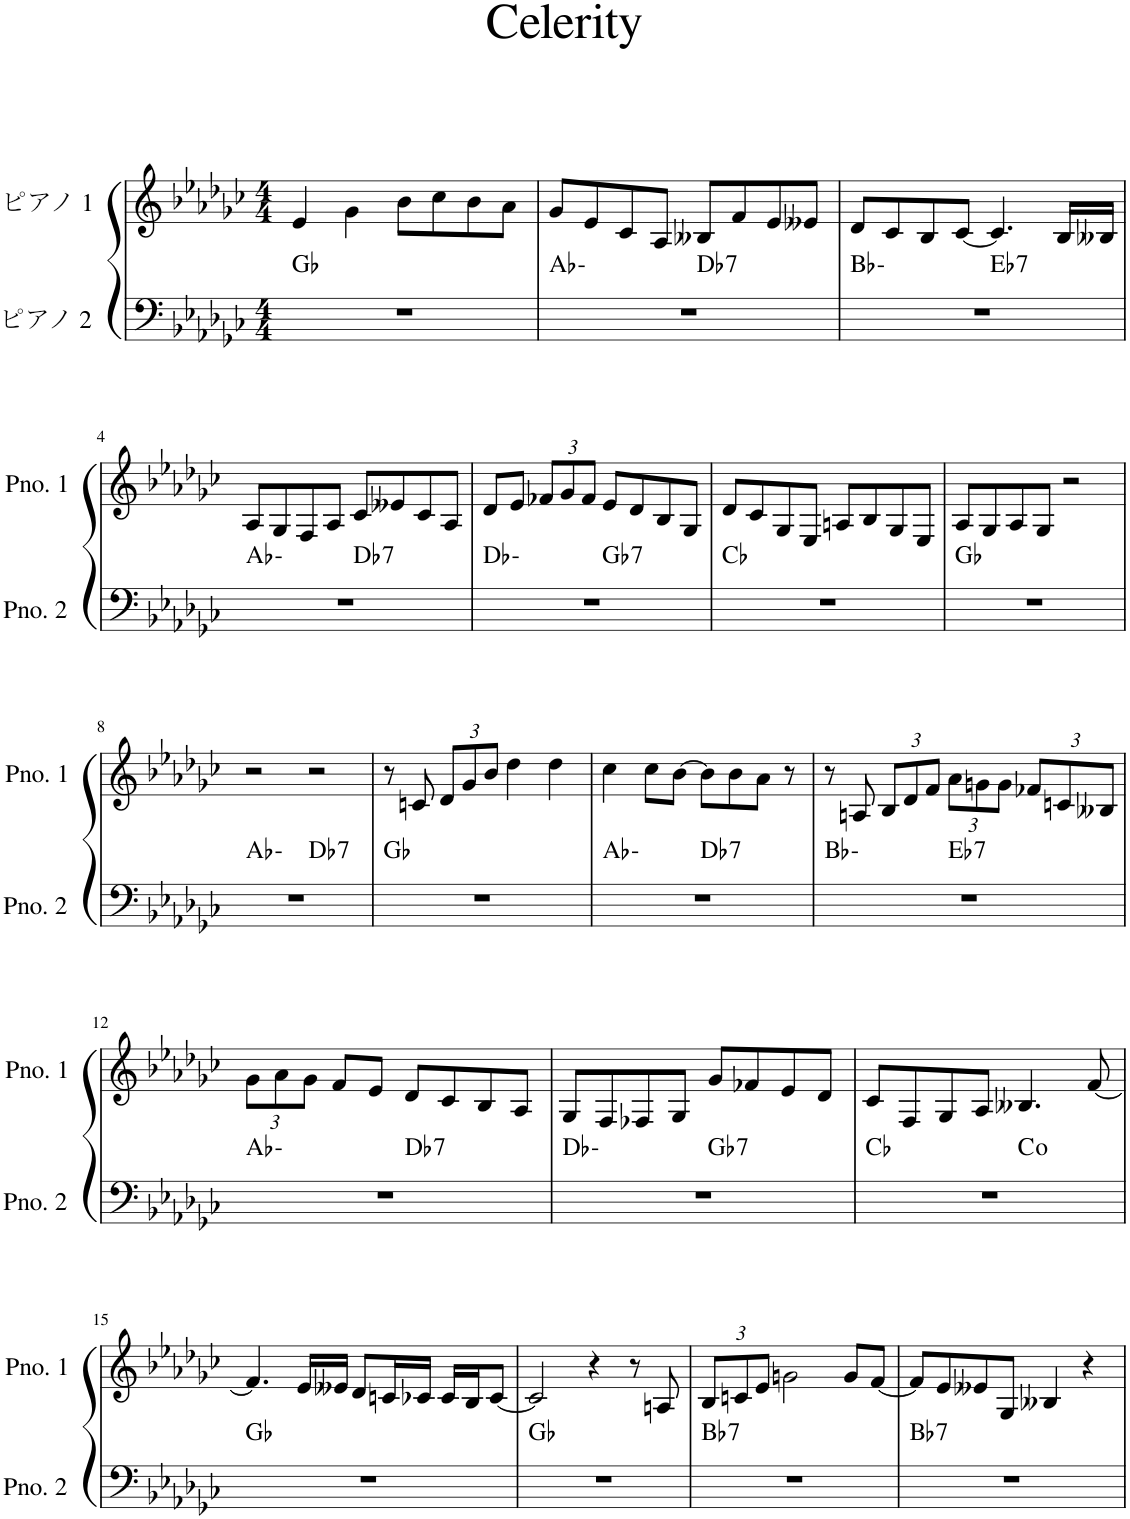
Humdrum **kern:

**kern	**harte	**kern
*part2	*part2	*part1
*staff2	*	*staff1
*I"ピアノ 2	*	*I"ピアノ 1
*clefF4	*	*clefG2
*k[b-e-a-d-g-c-]	*	*k[b-e-a-d-g-c-]
*M4/4	*	*M4/4
=1	=1	=1
1r	Gb:maj	4e-/
.	.	4g-\
.	.	8b-\L
.	.	8cc-\
.	.	8b-\
.	.	8a-\J
=2	=2	=2
*^	*	*
1r	2ryy	Ab:min	8g-/L
.	.	.	8e-/
.	.	.	8c-/
.	.	.	8A-/J
!	!	!LO:H:kt=7	!
.	2ryy	Db:7	8B--X/L
.	.	.	8f/
.	.	.	8e-/
.	.	.	8e--X/J
=3	=3	=3	=3
1r	2ryy	Bb:min	8d-/L
.	.	.	8c-/
.	.	.	8B-/
.	.	.	[8c-/J
!	!	!LO:H:kt=7	!
.	2ryy	Eb:7	4.c-/]
.	.	.	16B-/LL
.	.	.	16B--X/JJ
!!LO:LB:g=z
=4	=4	=4	=4
1r	2ryy	Ab:min	8A-/L
.	.	.	8G-/
.	.	.	8F/
.	.	.	8A-/J
!	!	!LO:H:kt=7	!
.	2ryy	Db:7	8c-/L
.	.	.	8e--X/
.	.	.	8c-/
.	.	.	8A-/J
=5	=5	=5	=5
1r	2ryy	Db:min	8d-/L
.	.	.	8e-/J
*	*	*	*Xbrackettup
.	.	.	12f-X/L
.	.	.	12g-/
.	.	.	12f-/J
!	!	!LO:H:kt=7	!
.	2ryy	Gb:7	8e-/L
.	.	.	8d-/
.	.	.	8B-/
.	.	.	8G-/J
*v	*v	*	*
=6	=6	=6
1r	Cb:maj	8d-/L
.	.	8c-/
.	.	8G-/
.	.	8E-/J
.	.	8An/L
.	.	8B-/
.	.	8G-/
.	.	8E-/J
=7	=7	=7
1r	Gb:maj	8A-/L
.	.	8G-/
.	.	8A-/
.	.	8G-/J
.	.	2r
!!LO:LB:g=z
=8	=8	=8
*^	*	*
1r	2ryy	Ab:min	2r
!	!	!LO:H:kt=7	!
.	2ryy	Db:7	2r
*v	*v	*	*
=9	=9	=9
1r	Gb:maj	8r
.	.	8cn/
.	.	12d-/L
.	.	12g-/
.	.	12b-/J
.	.	4dd-\
.	.	4dd-\
=10	=10	=10
*^	*	*
1r	2ryy	Ab:min	4cc-\
.	.	.	8cc-\L
.	.	.	[8b-\J
!	!	!LO:H:kt=7	!
.	2ryy	Db:7	8b-\L]
.	.	.	8b-\
.	.	.	8a-\J
.	.	.	8r
=11	=11	=11	=11
1r	2ryy	Bb:min	8r
.	.	.	8An/
.	.	.	12B-/L
.	.	.	12d-/
.	.	.	12f/J
!	!	!LO:H:kt=7	!
.	2ryy	Eb:7	12a-\L
.	.	.	12gn\
.	.	.	12g\J
.	.	.	12f-X/L
.	.	.	12cn/
.	.	.	12B--X/J
!!LO:LB:g=z
=12	=12	=12	=12
1r	2ryy	Ab:min	12g-\L
.	.	.	12a-\
.	.	.	12g-\J
.	.	.	8f/L
.	.	.	8e-/J
!	!	!LO:H:kt=7	!
.	2ryy	Db:7	8d-/L
.	.	.	8c-/
.	.	.	8B-/
.	.	.	8A-/J
=13	=13	=13	=13
1r	2ryy	Db:min	8G-/L
.	.	.	8F/
.	.	.	8F-X/
.	.	.	8G-/J
!	!	!LO:H:kt=7	!
.	2ryy	Gb:7	8g-/L
.	.	.	8f-X/
.	.	.	8e-/
.	.	.	8d-/J
=14	=14	=14	=14
1r	2ryy	Cb:maj	8c-/L
.	.	.	8F/
.	.	.	8G-/
.	.	.	8A-/J
.	2ryy	C:dim	4.B--X/
.	.	.	[8f/
*v	*v	*	*
!!LO:LB:g=z
=15	=15	=15
1r	Gb:maj	4.f/]
.	.	16e-/LL
.	.	16e--X/JJ
.	.	8d-/L
.	.	16cn/L
.	.	16c-X/JJ
.	.	16c-/LL
.	.	16B-/J
.	.	[8c-/J
=16	=16	=16
1r	Gb:maj	2c-/]
.	.	4r
.	.	8r
.	.	8An/
=17	=17	=17
!	!LO:H:kt=7	!
1r	Bb:7	12B-/L
.	.	12cn/
.	.	12e-/J
.	.	2gn\
.	.	8g/L
.	.	[8f/J
=18	=18	=18
!	!LO:H:kt=7	!
1r	Bb:7	8f/L]
.	.	8e-/
.	.	8e--X/
.	.	8G-/J
.	.	4B--X/
.	.	4r
=	=	=
*-	*-	*-
